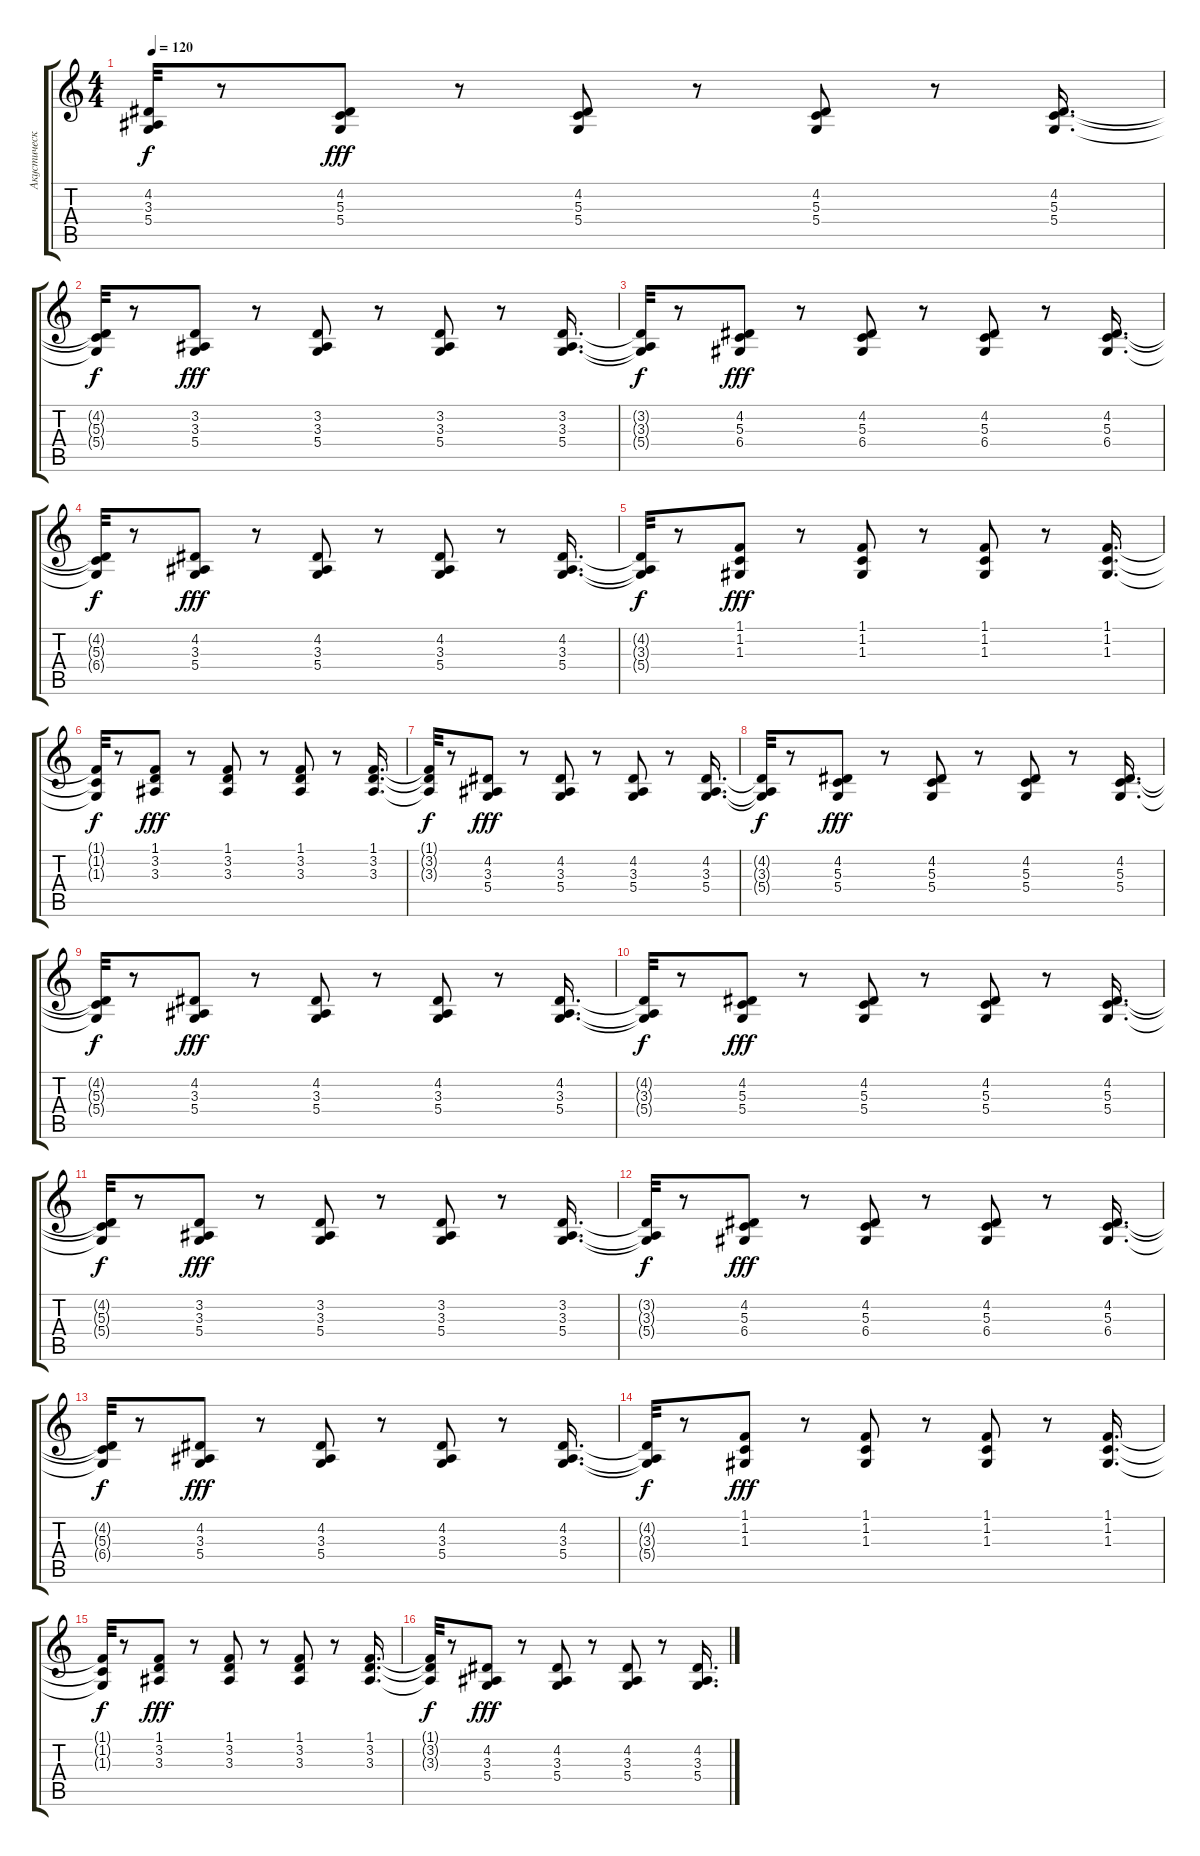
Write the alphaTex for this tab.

\track ("Акустический Гранд Роял" "Акустическ") {instrument acousticgrandpiano}
\staff {score tabs}
\tuning (E4 B3 G3 D3 A2 E2) {hide}
\ts (4 4)
\tempo 120
\clef g2
\ks c
(4.2{t} 3.3{t} 5.4{t}).32{dy f} r.8 (4.2 5.3 5.4).8{dy fff} r.8 (4.2 5.3 5.4).8 r.8 (4.2 5.3 5.4).8 r.8 (4.2 5.3 5.4).16{d} |
(4.2{t} 5.3{t} 5.4{t}).32{dy f} r.8 (3.2 3.3 5.4).8{dy fff} r.8 (3.2 3.3 5.4).8 r.8 (3.2 3.3 5.4).8 r.8 (3.2 3.3 5.4).16{d} |
(3.2{t} 3.3{t} 5.4{t}).32{dy f} r.8 (4.2 5.3 6.4).8{dy fff} r.8 (4.2 5.3 6.4).8 r.8 (4.2 5.3 6.4).8 r.8 (4.2 5.3 6.4).16{d} |
(4.2{t} 5.3{t} 6.4{t}).32{dy f} r.8 (4.2 3.3 5.4).8{dy fff} r.8 (4.2 3.3 5.4).8 r.8 (4.2 3.3 5.4).8 r.8 (4.2 3.3 5.4).16{d} |
(4.2{t} 3.3{t} 5.4{t}).32{dy f} r.8 (1.1 1.2 1.3).8{dy fff} r.8 (1.1 1.2 1.3).8 r.8 (1.1 1.2 1.3).8 r.8 (1.1 1.2 1.3).16{d} |
(1.1{t} 1.2{t} 1.3{t}).32{dy f} r.8 (1.1 3.2 3.3).8{dy fff} r.8 (1.1 3.2 3.3).8 r.8 (1.1 3.2 3.3).8 r.8 (1.1 3.2 3.3).16{d} |
(1.1{t} 3.2{t} 3.3{t}).32{dy f} r.8 (4.2 3.3 5.4).8{dy fff} r.8 (4.2 3.3 5.4).8 r.8 (4.2 3.3 5.4).8 r.8 (4.2 3.3 5.4).16{d} |
(4.2{t} 3.3{t} 5.4{t}).32{dy f} r.8 (4.2 5.3 5.4).8{dy fff} r.8 (4.2 5.3 5.4).8 r.8 (4.2 5.3 5.4).8 r.8 (4.2 5.3 5.4).16{d} |
(4.2{t} 5.3{t} 5.4{t}).32{dy f} r.8 (4.2 3.3 5.4).8{dy fff} r.8 (4.2 3.3 5.4).8 r.8 (4.2 3.3 5.4).8 r.8 (4.2 3.3 5.4).16{d} |
(4.2{t} 3.3{t} 5.4{t}).32{dy f} r.8 (4.2 5.3 5.4).8{dy fff} r.8 (4.2 5.3 5.4).8 r.8 (4.2 5.3 5.4).8 r.8 (4.2 5.3 5.4).16{d} |
(4.2{t} 5.3{t} 5.4{t}).32{dy f} r.8 (3.2 3.3 5.4).8{dy fff} r.8 (3.2 3.3 5.4).8 r.8 (3.2 3.3 5.4).8 r.8 (3.2 3.3 5.4).16{d} |
(3.2{t} 3.3{t} 5.4{t}).32{dy f} r.8 (4.2 5.3 6.4).8{dy fff} r.8 (4.2 5.3 6.4).8 r.8 (4.2 5.3 6.4).8 r.8 (4.2 5.3 6.4).16{d} |
(4.2{t} 5.3{t} 6.4{t}).32{dy f} r.8 (4.2 3.3 5.4).8{dy fff} r.8 (4.2 3.3 5.4).8 r.8 (4.2 3.3 5.4).8 r.8 (4.2 3.3 5.4).16{d} |
(4.2{t} 3.3{t} 5.4{t}).32{dy f} r.8 (1.1 1.2 1.3).8{dy fff} r.8 (1.1 1.2 1.3).8 r.8 (1.1 1.2 1.3).8 r.8 (1.1 1.2 1.3).16{d} |
(1.1{t} 1.2{t} 1.3{t}).32{dy f} r.8 (1.1 3.2 3.3).8{dy fff} r.8 (1.1 3.2 3.3).8 r.8 (1.1 3.2 3.3).8 r.8 (1.1 3.2 3.3).16{d} |
(1.1{t} 3.2{t} 3.3{t}).32{dy f} r.8 (4.2 3.3 5.4).8{dy fff} r.8 (4.2 3.3 5.4).8 r.8 (4.2 3.3 5.4).8 r.8 (4.2 3.3 5.4).16{d}
